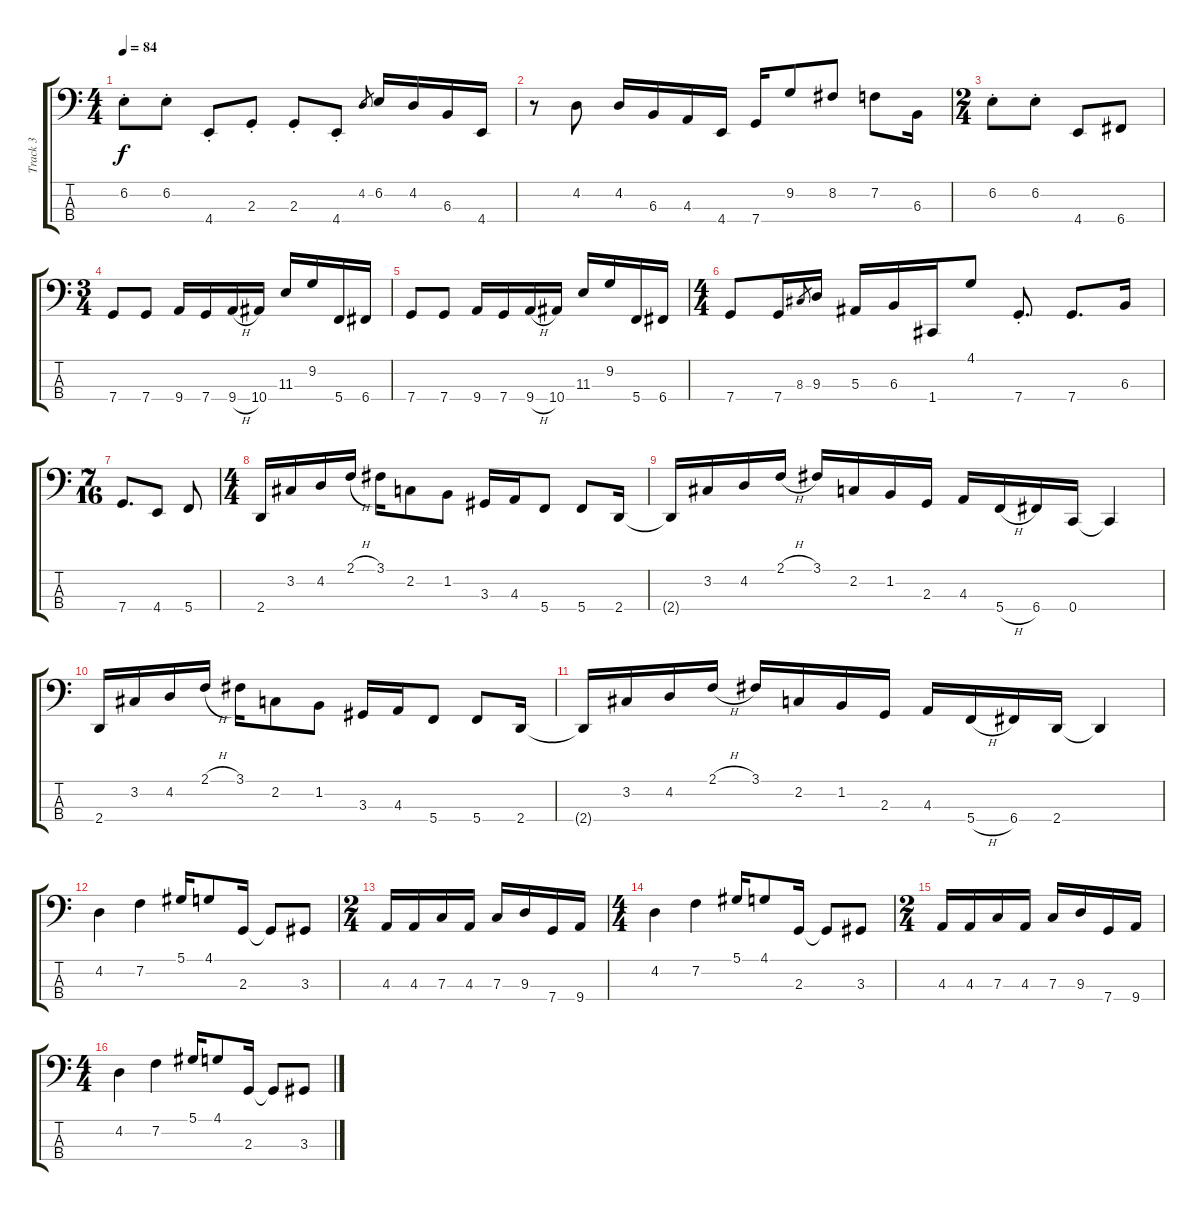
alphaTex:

\track ("Track 3" "Track 3") {instrument electricbassfinger bank 177}
\staff {score tabs}
\tuning (Eb2 Bb1 F1 C1) {hide}
\ts (4 4)
\tempo 84
\clef f4
\ks c
6.2{st}.8{dy f} 6.2{st}.8 4.4{st}.8 2.3{st}.8 2.3{st}.8 4.4{st}.8 4.2.8{gr} 6.2.16 4.2.16 6.3.16 4.4.16 |
r.8 4.2.8 4.2.16 6.3.16 4.3.16 4.4.16 7.4.16 9.2.8 8.2.8 7.2.8 6.3.16 |
\ts (2 4)
6.2{st}.8 6.2{st}.8 4.4.8 6.4.8 |
\ts (3 4)
7.4.8 7.4.8 9.4.16 7.4.16 9.4{h}.16 10.4.16 11.3.16 9.2.16 5.4.16 6.4.16 |
7.4.8 7.4.8 9.4.16 7.4.16 9.4{h}.16 10.4.16 11.3.16 9.2.16 5.4.16 6.4.16 |
\ts (4 4)
7.4.8 7.4.16 8.3.8{gr} 9.3.16 5.3.16 6.3.16 1.4.16 4.1.8 7.4{st}.8{d} 7.4.8{d} 6.3.16 |
\ts (7 16)
7.4.8{d} 4.4.8 5.4.8 |
\ts (4 4)
2.4.16 3.2.16 4.2.16 2.1{h}.16 3.1.16 2.2.8 1.2.8 3.3.16 4.3.16 5.4.8 5.4.8 2.4.16 |
2.4{t}.16 3.2.16 4.2.16 2.1{h}.16 3.1.16 2.2.16 1.2.16 2.3.16 4.3.16 5.4{h}.16 6.4.16 0.4.16 0.4{t}.4 |
2.4.16 3.2.16 4.2.16 2.1{h}.16 3.1.16 2.2.8 1.2.8 3.3.16 4.3.16 5.4.8 5.4.8 2.4.16 |
2.4{t}.16 3.2.16 4.2.16 2.1{h}.16 3.1.16 2.2.16 1.2.16 2.3.16 4.3.16 5.4{h}.16 6.4.16 2.4.16 2.4{t}.4 |
4.2.4 7.2.4 5.1.16 4.1.8 2.3.16 2.3{t}.8 3.3.8 |
\ts (2 4)
4.3.16 4.3.16 7.3.16 4.3.16 7.3.16 9.3.16 7.4.16 9.4.16 |
\ts (4 4)
4.2.4 7.2.4 5.1.16 4.1.8 2.3.16 2.3{t}.8 3.3.8 |
\ts (2 4)
4.3.16 4.3.16 7.3.16 4.3.16 7.3.16 9.3.16 7.4.16 9.4.16 |
\ts (4 4)
4.2.4 7.2.4 5.1.16 4.1.8 2.3.16 2.3{t}.8 3.3.8
